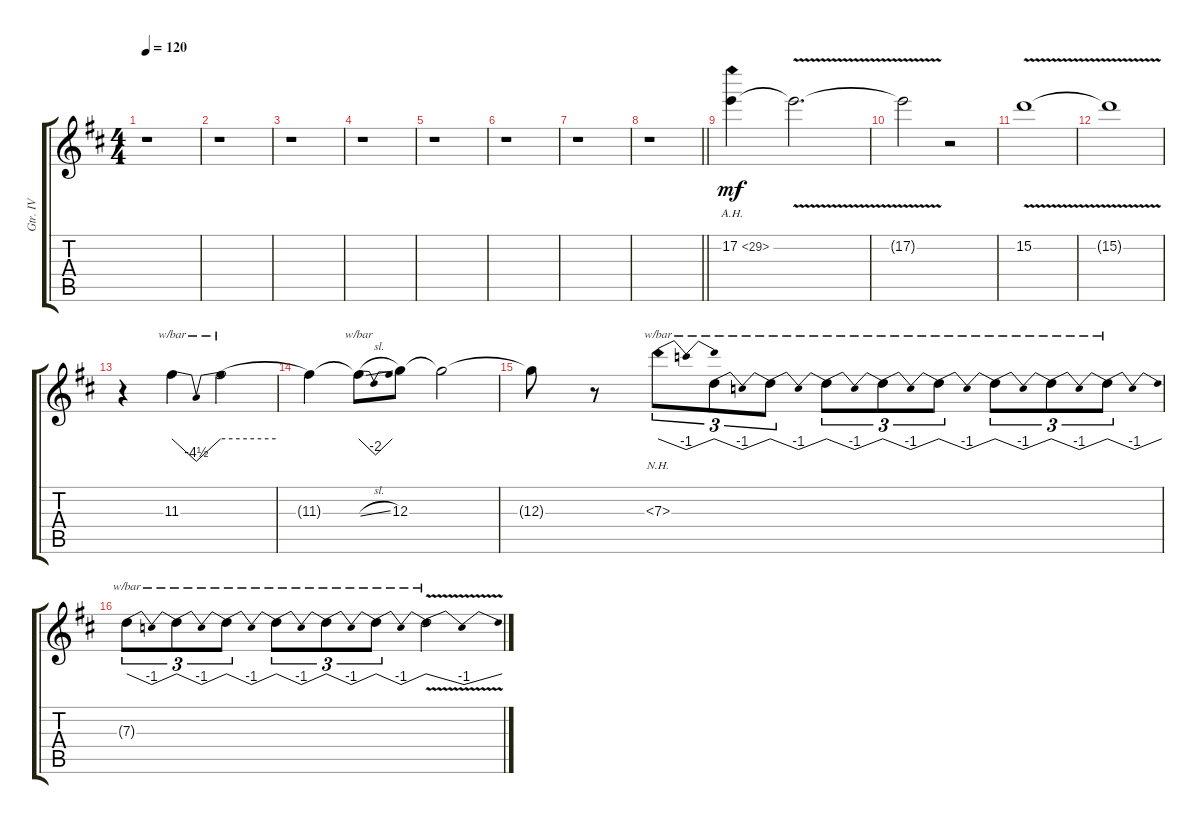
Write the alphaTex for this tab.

\track ("Gtr. IV" "Gtr. IV") {instrument distortionguitar}
\staff {score tabs}
\tuning (E4 B3 G3 D3 A2 E2) {hide}
\ts (4 4)
\tempo 120
\clef g2
\ks d
r.1{dy mf} |
r.1 |
r.1 |
r.1 |
r.1 |
r.1 |
r.1 |
\barLineRight lightlight
r.1 |
17.2{ah 12}.4 17.2{v t}.2{d} |
17.2{v t}.2 r.2 |
15.2{v}.1 |
15.2{v t}.1 |
r.4 11.3.4{tbe (dip default 0 0 30 -18 60 0)} 11.3{t}.2{tbe (hold default 0 0 60 0)} |
11.3{t}.4 11.3{sl t}.8{tbe (dip default 0 0 30 -8 60 0)} 12.3.8 12.3{t}.2 |
12.3{t}.8 r.8 7.3{nh}.8{tu (3 2) tbe (dip default 0 0 30 -4 60 0)} 7.3{t}.8{tu (3 2) tbe (dip default 0 0 30 -4 60 0)} 7.3{t}.8{tu (3 2) tbe (dip default 0 0 30 -4 60 0)} 7.3{t}.8{tu (3 2) tbe (dip default 0 0 30 -4 60 0)} 7.3{t}.8{tu (3 2) tbe (dip default 0 0 30 -4 60 0)} 7.3{t}.8{tu (3 2) tbe (dip default 0 0 30 -4 60 0)} 7.3{t}.8{tu (3 2) tbe (dip default 0 0 30 -4 60 0)} 7.3{t}.8{tu (3 2) tbe (dip default 0 0 30 -4 60 0)} 7.3{t}.8{tu (3 2) tbe (dip default 0 0 30 -4 60 0)} |
7.3{t}.8{tu (3 2) tbe (dip default 0 0 30 -4 60 0)} 7.3{t}.8{tu (3 2) tbe (dip default 0 0 30 -4 60 0)} 7.3{t}.8{tu (3 2) tbe (dip default 0 0 30 -4 60 0)} 7.3{t}.8{tu (3 2) tbe (dip default 0 0 30 -4 60 0)} 7.3{t}.8{tu (3 2) tbe (dip default 0 0 30 -4 60 0)} 7.3{t}.8{tu (3 2) tbe (dip default 0 0 30 -4 60 0)} 7.3{v t}.2{tbe (dip default 0 0 30 -4 60 0)}
